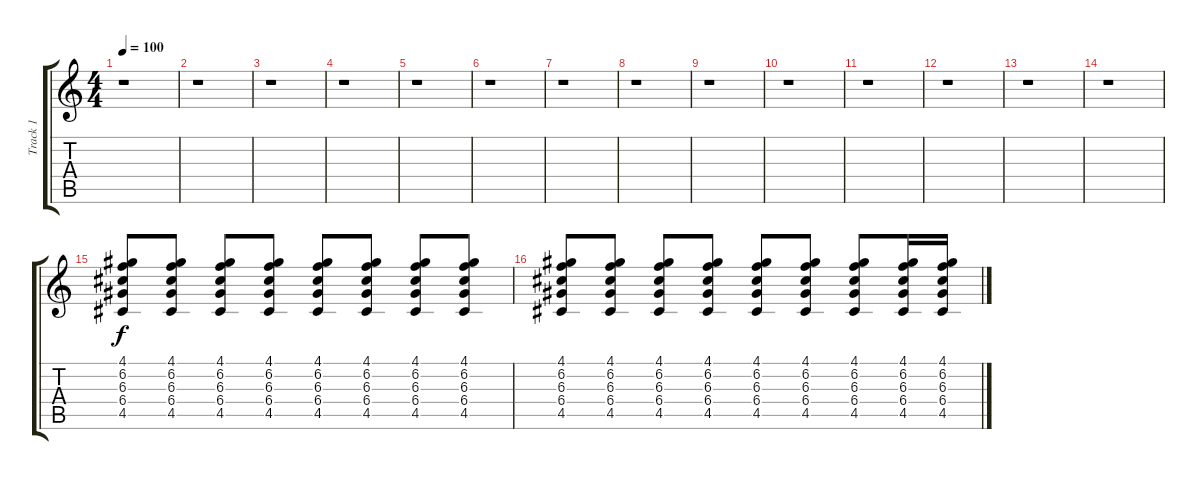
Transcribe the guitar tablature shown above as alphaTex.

\track ("Track 1" "Track 1") {instrument electricguitarclean}
\staff {score tabs}
\tuning (E4 B3 G3 D3 A2 E2) {hide}
\ts (4 4)
\tempo 100
\clef g2
\ks c
r.1{dy f} |
r.1 |
r.1 |
r.1 |
r.1 |
r.1 |
r.1 |
r.1 |
r.1 |
r.1 |
r.1 |
r.1 |
r.1 |
r.1 |
(4.1 6.2 6.3 6.4 4.5).8{instrument electricguitarclean} (4.1 6.2 6.3 6.4 4.5).8 (4.1 6.2 6.3 6.4 4.5).8 (4.1 6.2 6.3 6.4 4.5).8 (4.1 6.2 6.3 6.4 4.5).8 (4.1 6.2 6.3 6.4 4.5).8 (4.1 6.2 6.3 6.4 4.5).8 (4.1 6.2 6.3 6.4 4.5).8 |
(4.1 6.2 6.3 6.4 4.5).8 (4.1 6.2 6.3 6.4 4.5).8 (4.1 6.2 6.3 6.4 4.5).8 (4.1 6.2 6.3 6.4 4.5).8 (4.1 6.2 6.3 6.4 4.5).8 (4.1 6.2 6.3 6.4 4.5).8 (4.1 6.2 6.3 6.4 4.5).8 (4.1 6.2 6.3 6.4 4.5).16 (4.1 6.2 6.3 6.4 4.5).16
